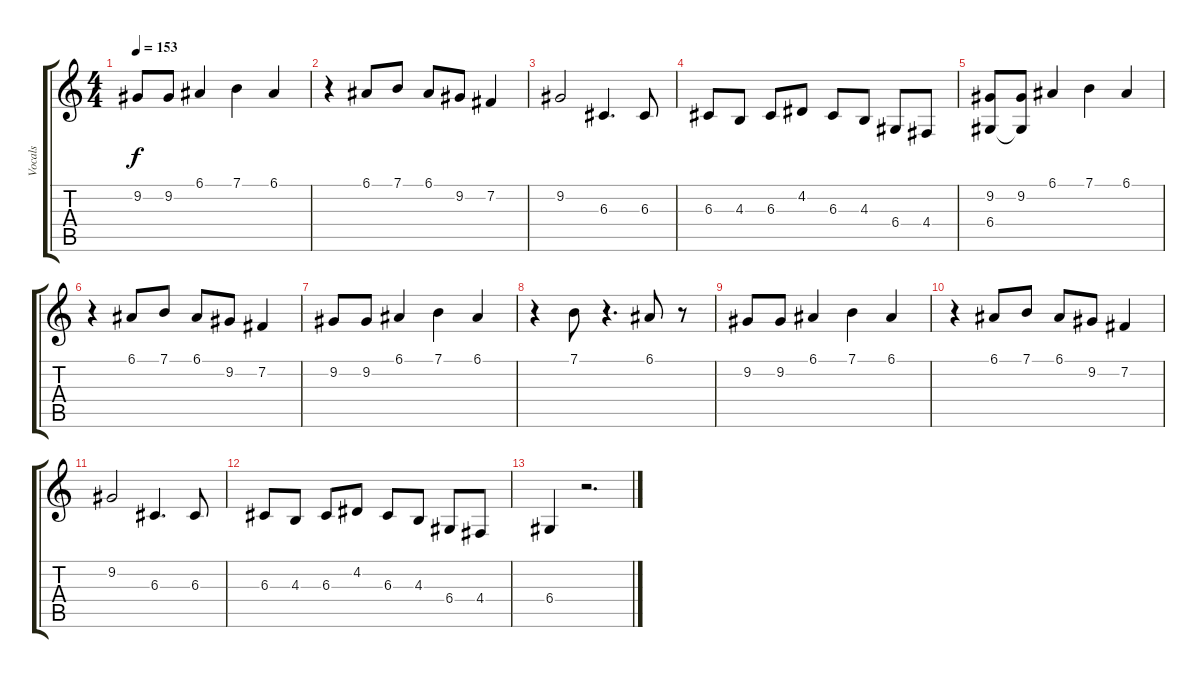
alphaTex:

\track ("Vocals" "Vocals") {instrument flute}
\staff {score tabs}
\tuning (E4 B3 G3 D3 A2 E2) {hide}
\ts (4 4)
\tempo 153
\clef g2
\ks c
9.2.8{dy f} 9.2.8 6.1.4 7.1.4 6.1.4 |
r.4 6.1.8 7.1.8 6.1.8 9.2.8 7.2.4 |
9.2.2 6.3.4{d} 6.3.8 |
6.3.8 4.3.8 6.3.8 4.2.8 6.3.8 4.3.8 6.4.8 4.4.8 |
(9.2 6.4).8 (9.2 6.4{t}).8 6.1.4 7.1.4 6.1.4 |
r.4 6.1.8 7.1.8 6.1.8 9.2.8 7.2.4 |
9.2.8 9.2.8 6.1.4 7.1.4 6.1.4 |
r.4 7.1.8 r.4{d} 6.1.8 r.8 |
9.2.8 9.2.8 6.1.4 7.1.4 6.1.4 |
r.4 6.1.8 7.1.8 6.1.8 9.2.8 7.2.4 |
9.2.2 6.3.4{d} 6.3.8 |
6.3.8 4.3.8 6.3.8 4.2.8 6.3.8 4.3.8 6.4.8 4.4.8 |
6.4.4 r.2{d}
